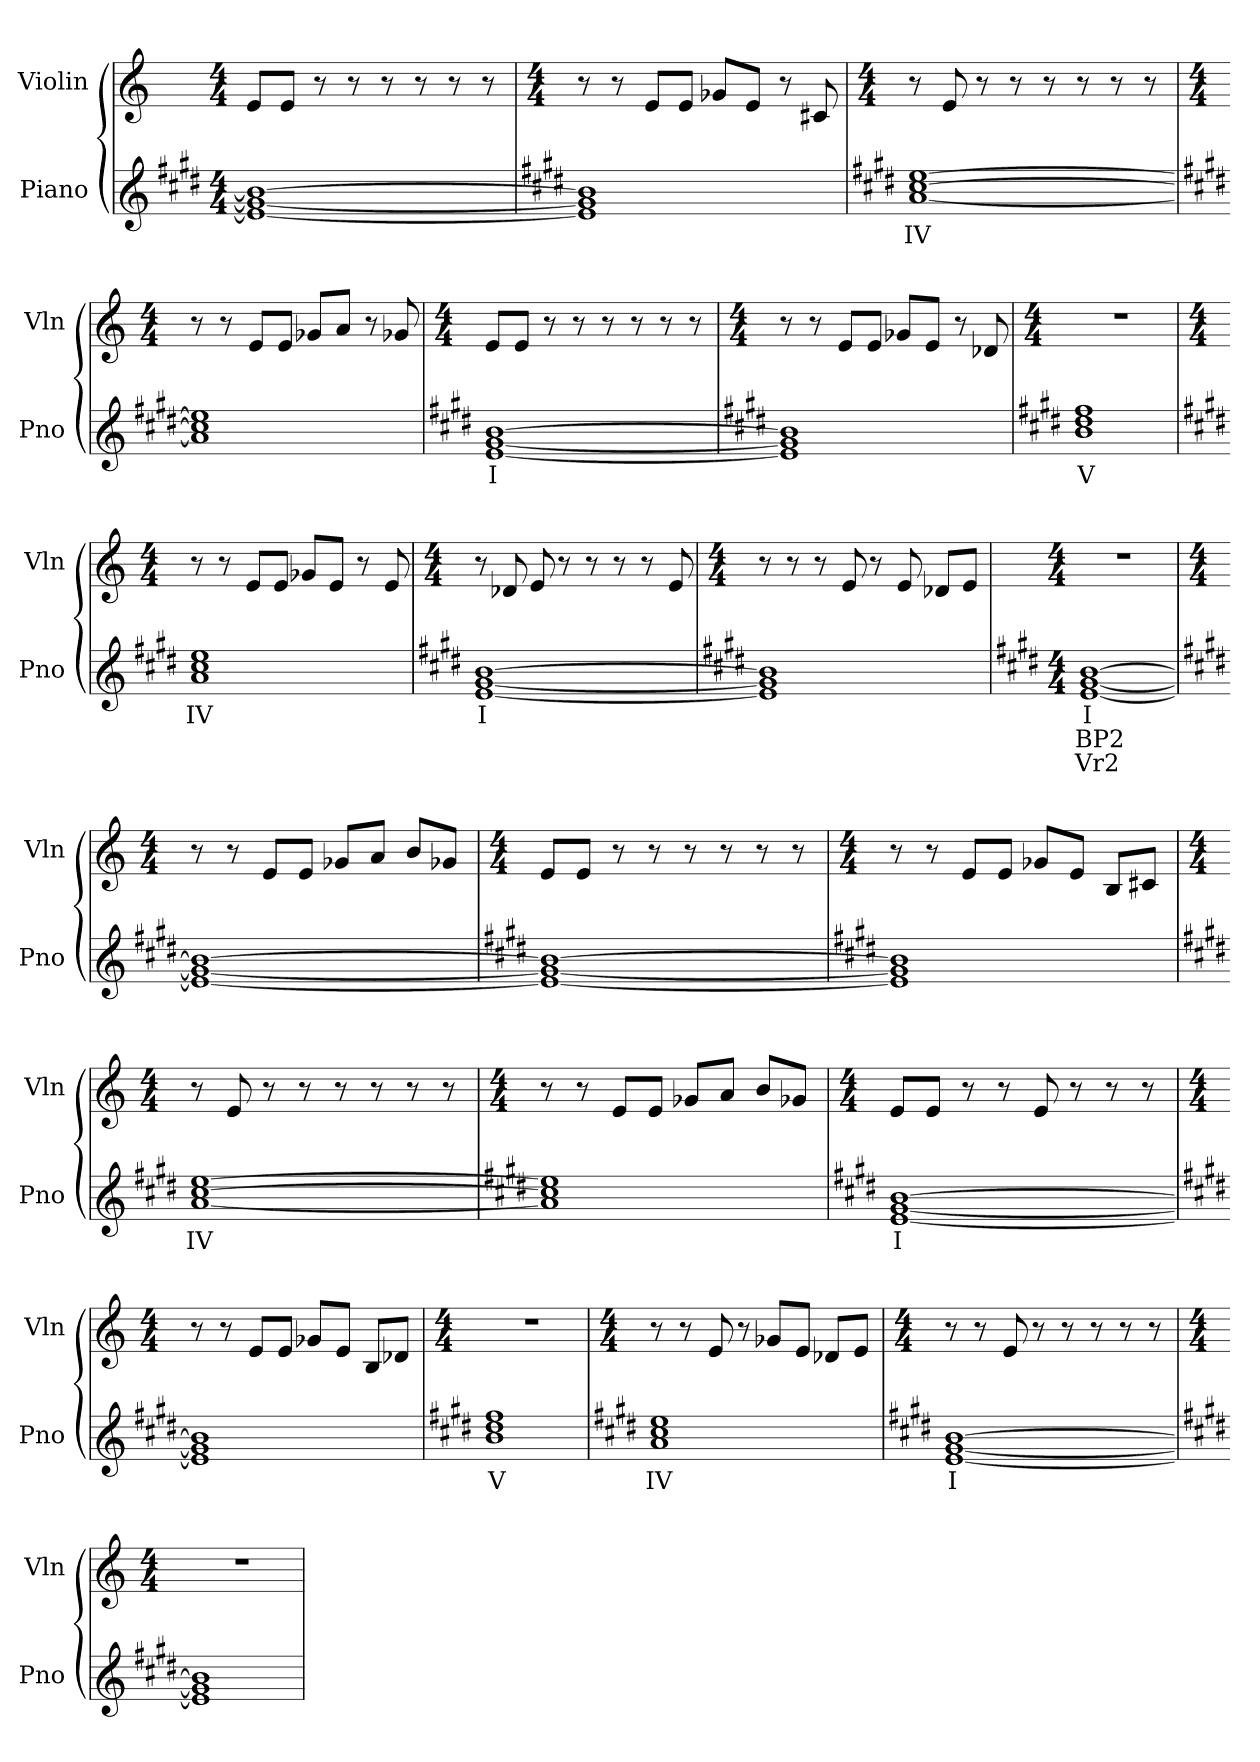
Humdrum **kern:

**kern	**text	**text	**text	**kern
*part2	*part2	*part2	*part2	*part1
*staff2	*staff2	*staff2	*staff2	*staff1
*I"Piano	*	*	*	*I"Violin
*I'Pno	*	*	*	*I'Vln
*k[f#c#g#d#]	*	*	*	*
*E:	*	*	*	*
*M4/4	*	*	*	*M4/4
=	=	=	=	=
1e_ 1g#_ 1b_	.	.	.	8eL
.	.	.	.	8eJ
.	.	.	.	8r
.	.	.	.	8r
.	.	.	.	8r
.	.	.	.	8r
.	.	.	.	8r
.	.	.	.	8r
=	=	=	=	=
*k[f#c#g#d#]	*	*	*	*
*E:	*	*	*	*
*	*	*	*	*M4/4
1e] 1g#] 1b]	.	.	.	8r
.	.	.	.	8r
.	.	.	.	8eL
.	.	.	.	8eJ
.	.	.	.	8g-XL
.	.	.	.	8eJ
.	.	.	.	8r
.	.	.	.	8c#X
=	=	=	=	=
*k[f#c#g#d#]	*	*	*	*
*E:	*	*	*	*
*	*	*	*	*M4/4
[1a [1cc# [1ee	IV	.	.	8r
.	.	.	.	8e
.	.	.	.	8r
.	.	.	.	8r
.	.	.	.	8r
.	.	.	.	8r
.	.	.	.	8r
.	.	.	.	8r
=	=	=	=	=
*k[f#c#g#d#]	*	*	*	*
*E:	*	*	*	*
*	*	*	*	*M4/4
1a] 1cc#] 1ee]	.	.	.	8r
.	.	.	.	8r
.	.	.	.	8eL
.	.	.	.	8eJ
.	.	.	.	8g-XL
.	.	.	.	8aJ
.	.	.	.	8r
.	.	.	.	8g-X
=	=	=	=	=
*k[f#c#g#d#]	*	*	*	*
*E:	*	*	*	*
*	*	*	*	*M4/4
[1e [1g# [1b	I	.	.	8eL
.	.	.	.	8eJ
.	.	.	.	8r
.	.	.	.	8r
.	.	.	.	8r
.	.	.	.	8r
.	.	.	.	8r
.	.	.	.	8r
=	=	=	=	=
*k[f#c#g#d#]	*	*	*	*
*E:	*	*	*	*
*	*	*	*	*M4/4
1e] 1g#] 1b]	.	.	.	8r
.	.	.	.	8r
.	.	.	.	8eL
.	.	.	.	8eJ
.	.	.	.	8g-XL
.	.	.	.	8eJ
.	.	.	.	8r
.	.	.	.	8d-X
=	=	=	=	=
*k[f#c#g#d#]	*	*	*	*
*E:	*	*	*	*
*	*	*	*	*M4/4
1b 1dd# 1ff#	V	.	.	1r
=	=	=	=	=
*k[f#c#g#d#]	*	*	*	*
*E:	*	*	*	*
*	*	*	*	*M4/4
1a 1cc# 1ee	IV	.	.	8r
.	.	.	.	8r
.	.	.	.	8eL
.	.	.	.	8eJ
.	.	.	.	8g-XL
.	.	.	.	8eJ
.	.	.	.	8r
.	.	.	.	8e
=	=	=	=	=
*k[f#c#g#d#]	*	*	*	*
*E:	*	*	*	*
*	*	*	*	*M4/4
[1e [1g# [1b	I	.	.	8r
.	.	.	.	8d-X
.	.	.	.	8e
.	.	.	.	8r
.	.	.	.	8r
.	.	.	.	8r
.	.	.	.	8r
.	.	.	.	8e
=	=	=	=	=
*k[f#c#g#d#]	*	*	*	*
*E:	*	*	*	*
*	*	*	*	*M4/4
1e] 1g#] 1b]	.	.	.	8r
.	.	.	.	8r
.	.	.	.	8r
.	.	.	.	8e
.	.	.	.	8r
.	.	.	.	8e
.	.	.	.	8d-XL
.	.	.	.	8eJ
=	=	=	=	=
*k[f#c#g#d#]	*	*	*	*
*E:	*	*	*	*
*M4/4	*	*	*	*M4/4
[1e [1g# [1b	I	BP2	Vr2	1r
=	=	=	=	=
*k[f#c#g#d#]	*	*	*	*
*E:	*	*	*	*
*	*	*	*	*M4/4
1e_ 1g#_ 1b_	.	.	.	8r
.	.	.	.	8r
.	.	.	.	8eL
.	.	.	.	8eJ
.	.	.	.	8g-XL
.	.	.	.	8aJ
.	.	.	.	8bL
.	.	.	.	8g-XJ
=	=	=	=	=
*k[f#c#g#d#]	*	*	*	*
*E:	*	*	*	*
*	*	*	*	*M4/4
1e_ 1g#_ 1b_	.	.	.	8eL
.	.	.	.	8eJ
.	.	.	.	8r
.	.	.	.	8r
.	.	.	.	8r
.	.	.	.	8r
.	.	.	.	8r
.	.	.	.	8r
=	=	=	=	=
*k[f#c#g#d#]	*	*	*	*
*E:	*	*	*	*
*	*	*	*	*M4/4
1e] 1g#] 1b]	.	.	.	8r
.	.	.	.	8r
.	.	.	.	8eL
.	.	.	.	8eJ
.	.	.	.	8g-XL
.	.	.	.	8eJ
.	.	.	.	8BL
.	.	.	.	8c#XJ
=	=	=	=	=
*k[f#c#g#d#]	*	*	*	*
*E:	*	*	*	*
*	*	*	*	*M4/4
[1a [1cc# [1ee	IV	.	.	8r
.	.	.	.	8e
.	.	.	.	8r
.	.	.	.	8r
.	.	.	.	8r
.	.	.	.	8r
.	.	.	.	8r
.	.	.	.	8r
=	=	=	=	=
*k[f#c#g#d#]	*	*	*	*
*E:	*	*	*	*
*	*	*	*	*M4/4
1a] 1cc#] 1ee]	.	.	.	8r
.	.	.	.	8r
.	.	.	.	8eL
.	.	.	.	8eJ
.	.	.	.	8g-XL
.	.	.	.	8aJ
.	.	.	.	8bL
.	.	.	.	8g-XJ
=	=	=	=	=
*k[f#c#g#d#]	*	*	*	*
*E:	*	*	*	*
*	*	*	*	*M4/4
[1e [1g# [1b	I	.	.	8eL
.	.	.	.	8eJ
.	.	.	.	8r
.	.	.	.	8r
.	.	.	.	8e
.	.	.	.	8r
.	.	.	.	8r
.	.	.	.	8r
=	=	=	=	=
*k[f#c#g#d#]	*	*	*	*
*E:	*	*	*	*
*	*	*	*	*M4/4
1e] 1g#] 1b]	.	.	.	8r
.	.	.	.	8r
.	.	.	.	8eL
.	.	.	.	8eJ
.	.	.	.	8g-XL
.	.	.	.	8eJ
.	.	.	.	8BL
.	.	.	.	8d-XJ
=	=	=	=	=
*k[f#c#g#d#]	*	*	*	*
*E:	*	*	*	*
*	*	*	*	*M4/4
1b 1dd# 1ff#	V	.	.	1r
=	=	=	=	=
*k[f#c#g#d#]	*	*	*	*
*E:	*	*	*	*
*	*	*	*	*M4/4
1a 1cc# 1ee	IV	.	.	8r
.	.	.	.	8r
.	.	.	.	8e
.	.	.	.	8r
.	.	.	.	8g-XL
.	.	.	.	8eJ
.	.	.	.	8d-XL
.	.	.	.	8eJ
=	=	=	=	=
*k[f#c#g#d#]	*	*	*	*
*E:	*	*	*	*
*	*	*	*	*M4/4
[1e [1g# [1b	I	.	.	8r
.	.	.	.	8r
.	.	.	.	8e
.	.	.	.	8r
.	.	.	.	8r
.	.	.	.	8r
.	.	.	.	8r
.	.	.	.	8r
=	=	=	=	=
*k[f#c#g#d#]	*	*	*	*
*E:	*	*	*	*
*	*	*	*	*M4/4
1e] 1g#] 1b]	.	.	.	1r
=	=	=	=	=
*-	*-	*-	*-	*-
